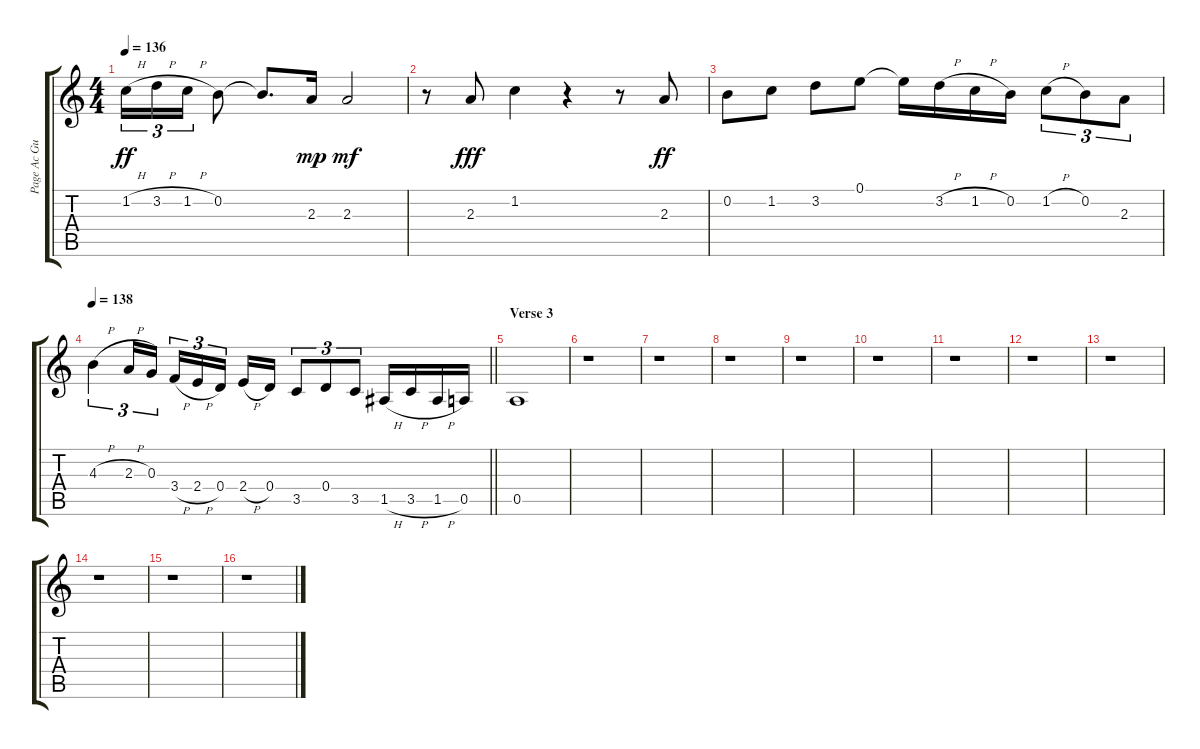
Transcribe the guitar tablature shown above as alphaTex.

\track ("Page Ac Guitar Picked" "Page Ac Gu") {instrument acousticguitarsteel}
\staff {score tabs}
\tuning (E4 B3 G3 D3 A2 E2) {hide}
\ts (4 4)
\tempo 136
\clef g2
\ks aminor
1.2{h}.16{tu (3 2) dy ff} 3.2{h}.16{tu (3 2)} 1.2{h}.16{tu (3 2)} 0.2.8 0.2{t}.8{d} 2.3.16{dy mp} 2.3.2{dy mf} |
r.8 2.3.8{dy fff} 1.2.4 r.4 r.8 2.3.8{dy ff} |
0.2.8 1.2.8 3.2.8 0.1.8 0.1{t}.16 3.2{h}.16 1.2{h}.16 0.2.16 1.2{h}.8{tu (3 2)} 0.2.8{tu (3 2)} 2.3.8{tu (3 2)} |
\tempo 138
\barLineRight lightlight
4.3{h}.4{tu (3 2)} 2.3{h}.16{tu (3 2)} 0.3.16{tu (3 2)} 3.4{h}.16{tu (3 2)} 2.4{h}.16{tu (3 2)} 0.4.16{tu (3 2) beam splitsecondary} 2.4{h}.16 0.4.16 3.5.8{tu (3 2)} 0.4.8{tu (3 2)} 3.5.8{tu (3 2)} 1.5{h}.16 3.5{h}.16 1.5{h}.16 0.5.16 |
\section ("" "Verse 3")
0.5.1 |
r.1 |
r.1 |
r.1 |
r.1 |
r.1 |
r.1 |
r.1 |
r.1 |
r.1 |
r.1 |
r.1
